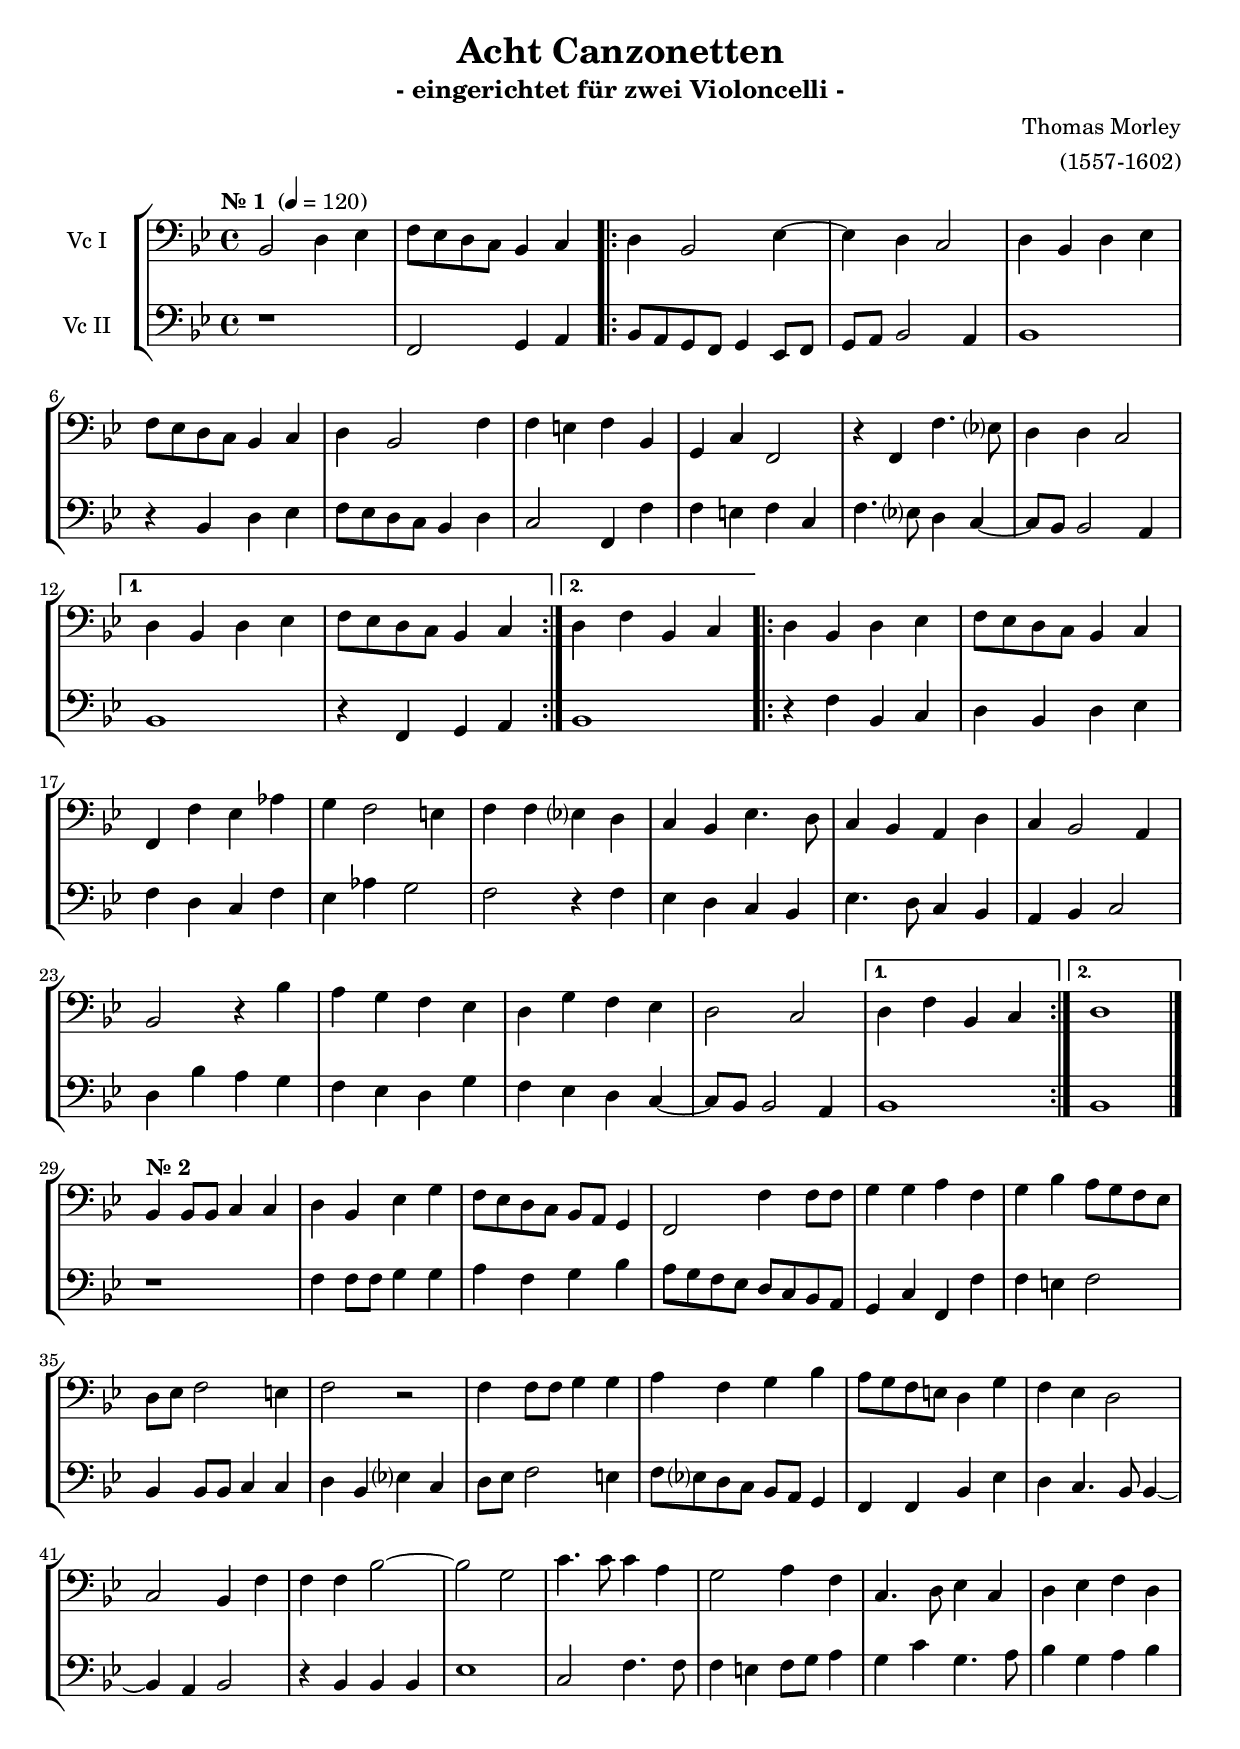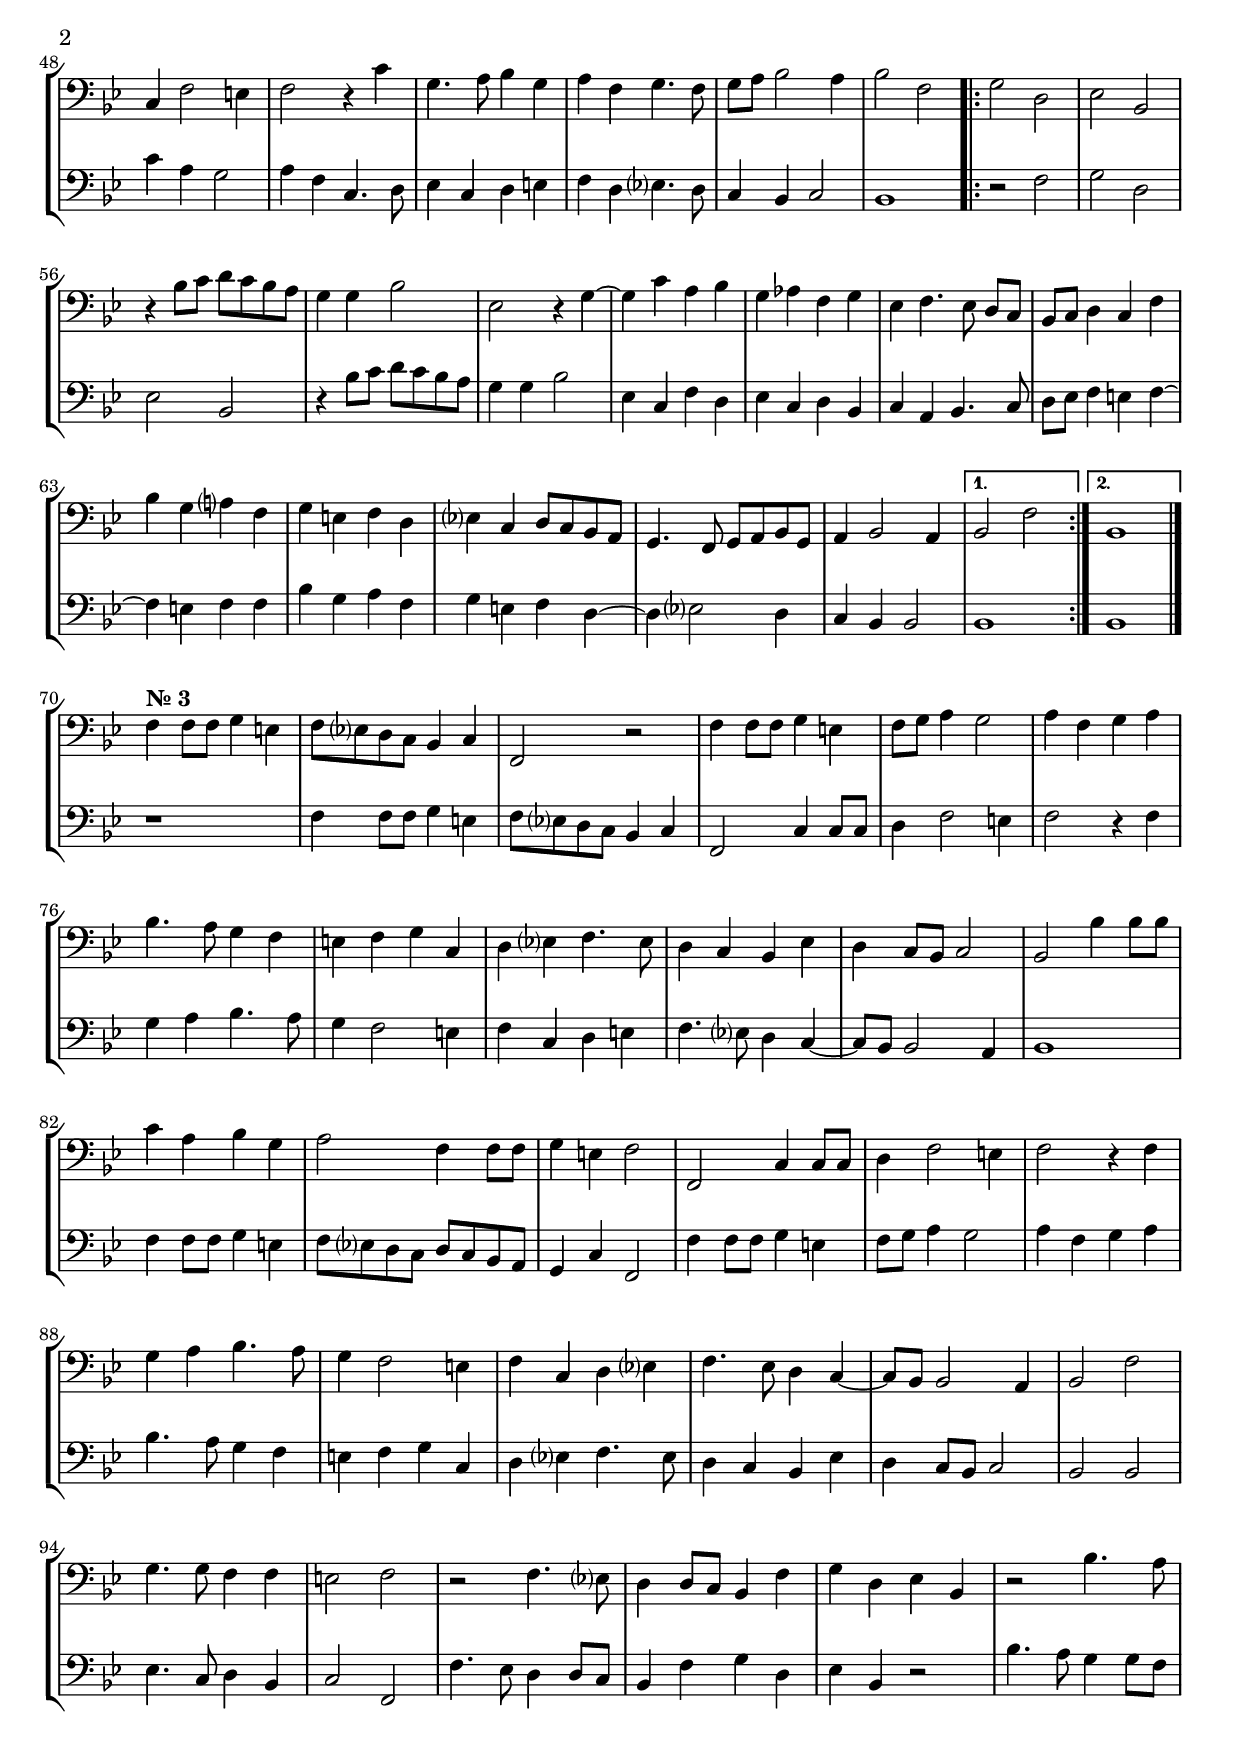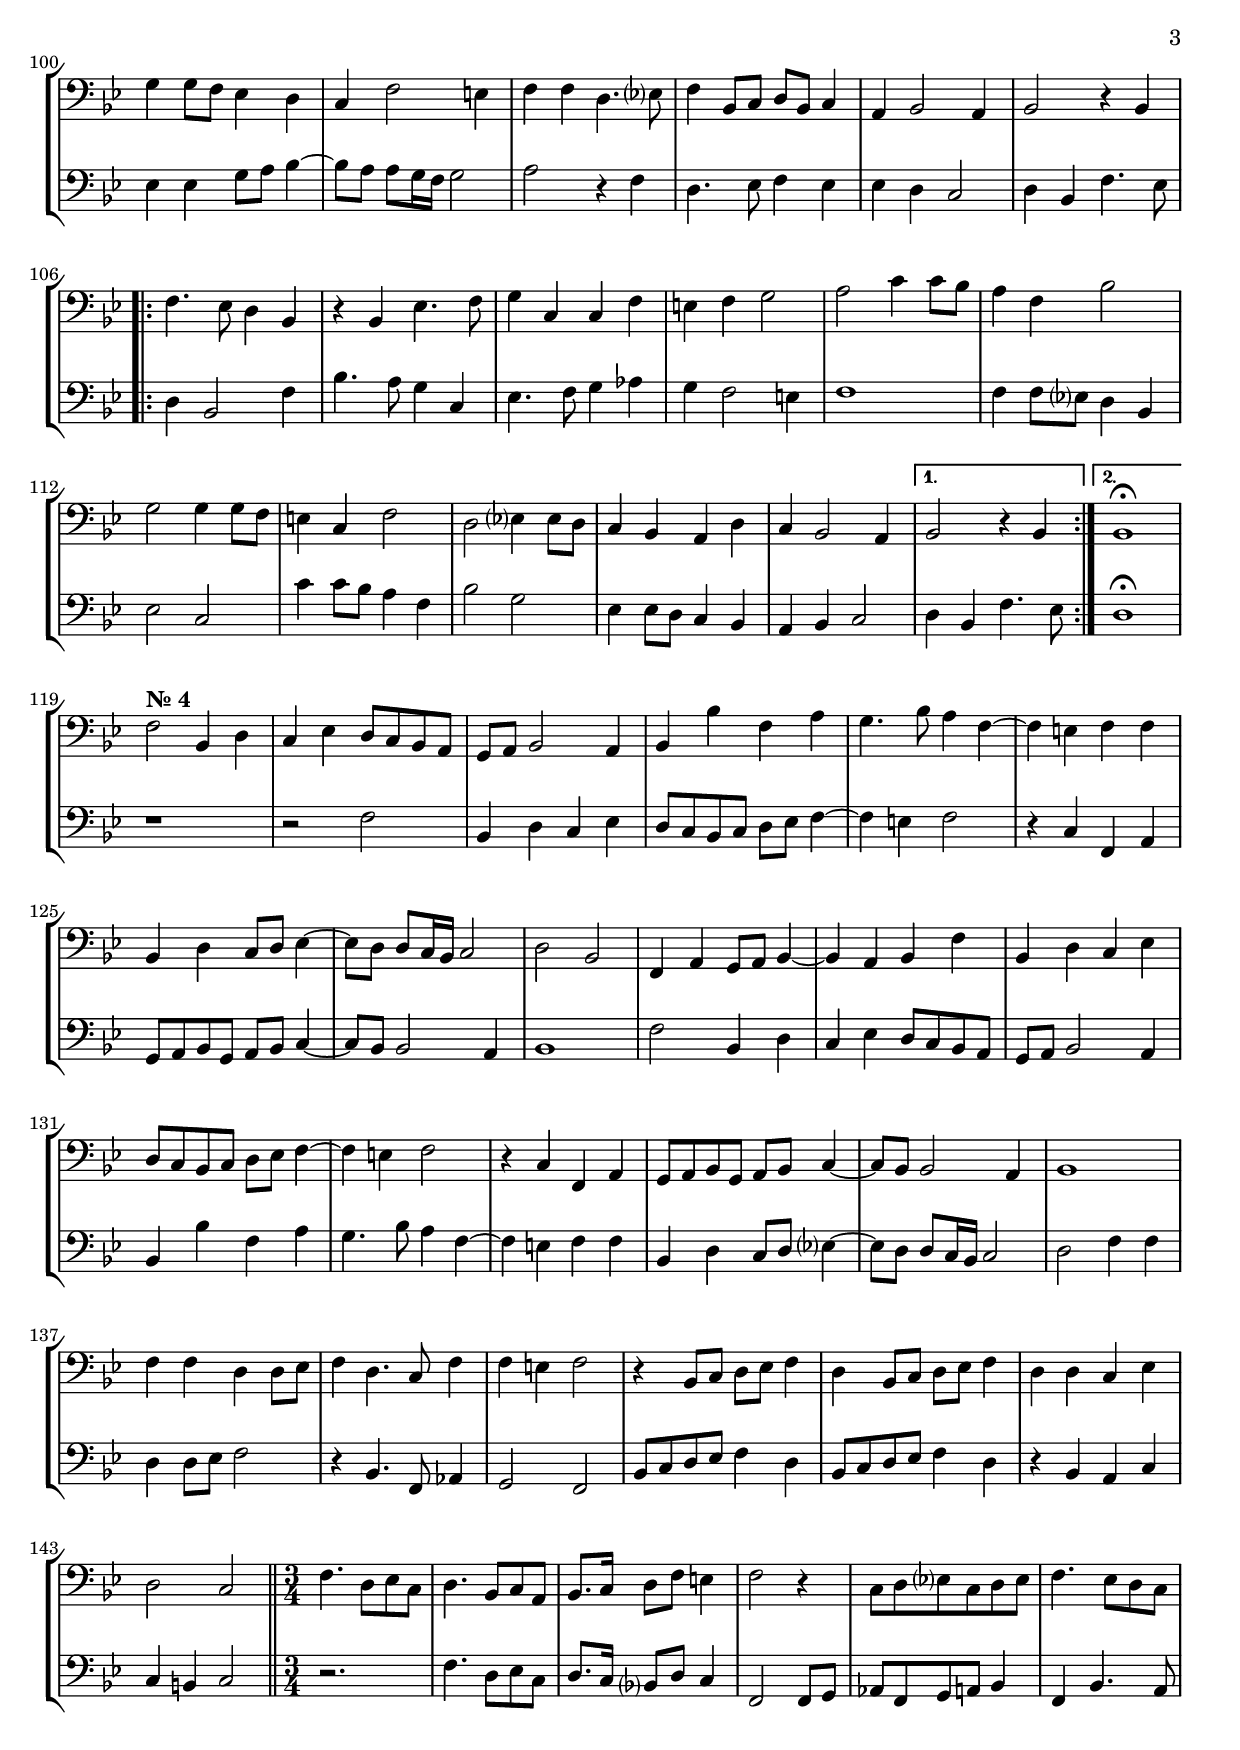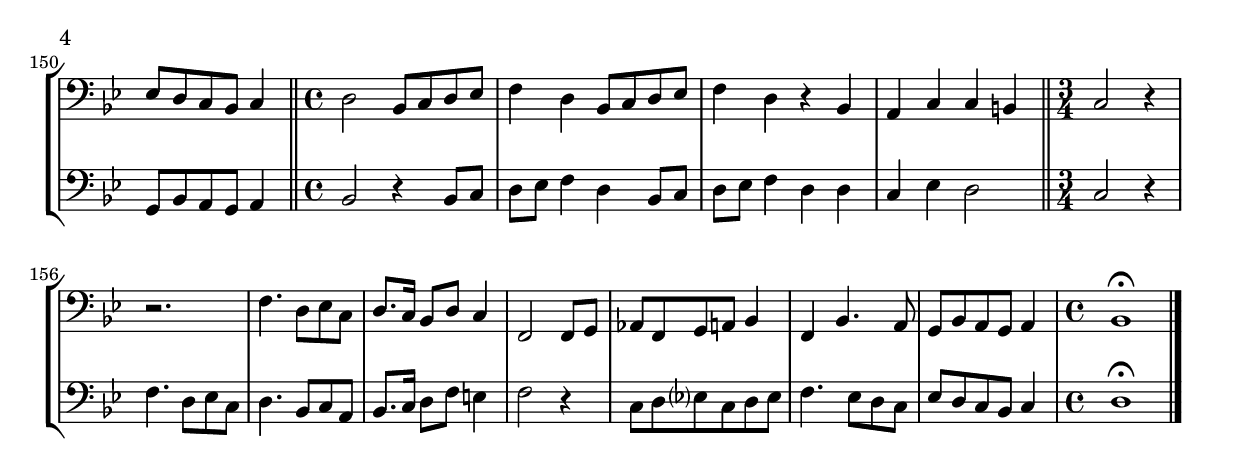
\version "2.14.2"
\include "deutsch.ly"

#(set-global-staff-size 19.5)

\header {
  title = "Acht Canzonetten"
  subtitle = "- eingerichtet für zwei Violoncelli -"
  composer = "Thomas Morley"
  arranger = "(1557-1602)"
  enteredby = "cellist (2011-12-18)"
}

voiceconsts = {
%  \clef "treble"
%  \clef "tenor"
  \clef "bass"
% \numericTimeSignature
  \compressFullBarRests
}

%minstr = "harpsichord"
%minstr = "clarinet"
%minstr = "accordion"
minstr = "bassoon"

dim = \markup \italic "dim."

va = \relative c' {
  \voiceconsts

  \tempo "Nr. 1 " 4=120 \key es \major \time 4/4 
  es2 g4 as
  b8 as g f es4 f
  \repeat volta 2 {
    g4 es2 as4~
    as g f2
    g4 es g as

    b8 as g f es4 f
    g es2 b'4
    b a b es,
    c f b,2
    r4 b b'4. as?8

    g4 g f2
  }
  \alternative {
    { g4 es g as | b8 as g f es4 f }
    { g4 b es, f }
  }
  \repeat volta 2 {
    g es g as
    b8 as g f es4 f
    b, b' as des
    c b2 a4
    b b as? g
    f es as4. g8
    f4 es d g

    f es2 d4
    es2 r4 es'
    d c b as
    g c b as
    g2 f
  }
  \alternative {
    { g4 b es, f }
    { g1 }
  } \bar "|."

  \break \tempo "Nr. 2"
  es4 es8 es f4 f
  g es as c
  b8 as g f es d c4
  b2 b'4 b8 b
  c4 c d b
  c es d8 c b as

  g as b2 a4
  b2 r
  b4 b8 b c4 c
  d b c es
  d8 c b a g4 c
  b as g2

  f es4 b'
  b b es2~
  es c
  f4. f8 f4 d
  c2 d4 b
  f4. g8 as4 f
  g as b g
  f b2 a4

  b2 r4 f'
  c4. d8 es4 c
  d b c4. b8
  c d es2 d4
  es2 b
  \repeat volta 2 {
    c g
    as es
    r4 es'8 f g f es d

    c4 c es2
    as, r4 c~
    c f d es
    c des b c
    as b4. as8 g[ f]
    es f g4 f b
    es c d? b

    c a b g
    as? f g8 f es d
    c4. b8 c d es c
    d4 es2 d4
  }
  \alternative {
    { es2 b' }
    { es,1 }
  } \bar "|."

  \break \tempo "Nr. 3"
  b'4 b8 b c4 a
  b8 as? g f es4 f
  b,2 r
  b'4 b8 b c4 a
  b8 c d4 c2

  d4 b c d
  es4. d8 c4 b
  a b c f,
  g as? b4. as8
  g4 f es as
  g f8 es f2
  es es'4 es8 es

  f4 d es c
  d2 b4 b8 b
  c4 a b2
  b, f'4 f8 f
  g4 b2 a4
  b2 r4 b

  c d es4. d8
  c4 b2 a4
  b4 f g as?
  b4. as8 g4 f~
  f8 es es2 d4
  es2 b'
  c4. c8 b4 b

  a2 b
  r b4. as?8
  g4 g8 f es4 b'
  c g as es
  r2 es'4. d8
  c4 c8 b as4 g

  f b2 a4
  b b g4. as?8
  b4 es,8 f g[ es] f4
  d es2 d4
  es2 r4 es
  \repeat volta 2 {
    b'4. as8 g4 es

    r es as4. b8
    c4 f, f b
    a b c2
    d f4 f8 es
    d4 b es2
    c c4 c8 b

    a4 f b2
    g as?4 as8 g
    f4 es d g
    f es2 d4
  }
  \alternative {
    { es2 r4 es }
    { es1\fermata }
  }

  \break \tempo "Nr. 4"
  b'2 es,4 g
  f as g8 f es d
  c d es2 d4
  es es' b d
  c4. es8 d4 b~
  b a b b

  es, g f8 g as4~
  as8 g g f16 es f2
  g es
  b4 d c8 d es4~
  es d es b'
  es, g f as

  g8 f es f g as b4~
  b a b2
  r4 f b, d
  c8 d es c d es f4~
  f8 es es2 d4
  es1

  b'4 b g g8 as
  b4 g4. f8 b4
  b a b2
  r4 es,8 f g as b4
  g es8 f g as b4
  g g f as
  g2 f \bar "||" \time 3/4

  b4. g8 as f
  g4. es8 f d
  es8. f16 g8 b a4
  b2 r4
  f8 g as? f g as
  b4. as8 g f
  as g f es f4 \bar "||" \time 4/4

  g2 es8 f g as
  b4 g es8 f g as
  b4 g r es
  d f f e \bar "||" \time 3/4
  f2 r4
  r2.
  b4. g8 as f

  g8. f16 es8 g f4
  b,2 b8 c
  des b c d es4
  b es4. d8
  c es d c d4 \time 4/4
  es1 \fermata \bar "|."
} 

vb = \relative c' {
  \voiceconsts

  \tempo "Nr. 1 " 4=120 \key es \major \time 4/4 
  r1
  b2 c4 d
  \repeat volta 2 {
    es8 d c b c4 as8 b
    c d es2 d4
    es1

    r4 es g as
    b8 as g f es4 g
    f2 b,4 b'
    b a b f
    b4. as?8 g4 f~

    f8 es es2 d4
  }
  \alternative {
    { es1 | r4 b c d }
    { es1 }
  }
  \repeat volta 2 {
    r4 b' es, f

    g es g as
    b g f b
    as des c2
    b r4 b
    as g f es
    as4. g8 f4 es

    d es f2
    g4 es' d c
    b as g c
    b as g f~
    f8 es es2 d4
  }
  \alternative {
    { es1 }
    { es }
  } \bar "|."

  \break \tempo "Nr. 2"
  r1
  b'4 b8 b c4 c
  d b c es
  d8 c b as g f es d
  c4 f b, b'
  b a b2

  es,4 es8 es f4 f
  g es as? f
  g8 as b2 a4
  b8 as? g f es d c4
  b b es as
  g f4. es8 es4~

  es d es2
  r4 es es es
  as1
  f2 b4. b8
  b4 a b8 c d4
  c f c4. d8
  es4 c d es
  f d c2

  d4 b f4. g8
  as4 f g a
  b g as?4. g8
  f4 es f2
  es1
  \repeat volta 2 {
    r2 b'
    c g
    as es

    r4 es'8 f g f es d
    c4 c es2
    as,4 f b g
    as f g es
    f d es4. f8
    g as b4 a b~
    b a b b

    es c d b
    c a b g~
    g as?2 g4
    f es es2
  }
  \alternative {
    es1
    es
  } \bar "|."

  \break \tempo "Nr. 3"
  r1
  b'4 b8 b c4 a
  b8 as? g f es4 f
  b,2 f'4 f8 f
  g4 b2 a4

  b2 r4 b
  c d es4. d8
  c4 b2 a4
  b f g a
  b4. as?8 g4 f~
  f8 es es2 d4
  es1

  b'4 b8 b c4 a
  b8 as? g f g f es d
  c4 f b,2
  b'4 b8 b c4 a
  b8 c d4 c2
  d4 b c d

  es4. d8 c4 b
  a b c f,
  g as? b4. as8
  g4 f es as
  g f8 es f2
  es es
  as4. f8 g4 es

  f2 b,
  b'4. as8 g4 g8 f
  es4 b' c g
  as es r2
  es'4. d8 c4 c8 b
  as4 as c8 d es4~

  es8 d d c16 b c2
  d r4 b
  g4. as8 b4 as
  as g f2
  g4 es b'4. as8
  \repeat volta 2 {
    g4 es2 b'4

    es4. d8 c4 f,
    as4. b8 c4 des
    c b2 a4
    b1
    b4 b8 as? g4 es
    as2 f

    f'4 f8 es d4 b
    es2 c
    as4 as8 g f4 es
    d es f2
  }
  \alternative {
    { g4 es b'4. as8 }
    { g1\fermata }
  }

  \break \tempo "Nr. 4"
  r1
  r2 b
  es,4 g f as
  g8 f es f g as b4~
  b a b2
  r4 f b, d

  c8 d es c d es f4~
  f8 es es2 d4
  es1
  b'2 es,4 g
  f as g8 f es d
  c d es2 d4

  es es' b d
  c4. es8 d4 b~
  b a b b
  es, g f8 g as?4~
  as8 g g f16 es f2
  g b4 b

  g g8 as b2
  r4 es,4. b8 des4
  c2 b
  es8 f g as b4 g
  es8 f g as b4 g
  r es d f
  f e f2 \bar "||" \time 3/4

  r2.
  b4. g8 as f
  g8. f16 es?8 g f4
  b,2 b8 c
  des b c d es4
  b es4. d8
  c es d c d4 \bar "||" \time 4/4

  es2 r4 es8 f
  g as b4 g es8 f
  g as b4 g g
  f as g2 \bar "||" \time 3/4
  f r4
  b4. g8 as f
  g4. es8 f d

  es8. f16 g8 b a4
  b2 r4
  f8 g as? f g as
  b4. as8 g f
  as g f es f4 \time 4/4
  g1\fermata \bar "|."
}


music = \new StaffGroup <<
      \new Staff {
	\set Staff.midiInstrument = \minstr
	\set Staff.instrumentName = #"Vc I"
%	\transpose es es { \va }
	\transpose es b,, { \va }
      }

      \new Staff {
	\set Staff.midiInstrument = \minstr
	\set Staff.instrumentName = #"Vc II"
%	\transpose es es { \vb }
	\transpose es b,, { \vb }
      }
>>

\book {
  \score {
    \music
    \layout {}
  }

  \score {
    \unfoldRepeats \music

    \midi {
      \context {
        \Score
      }
    }
  }
}
